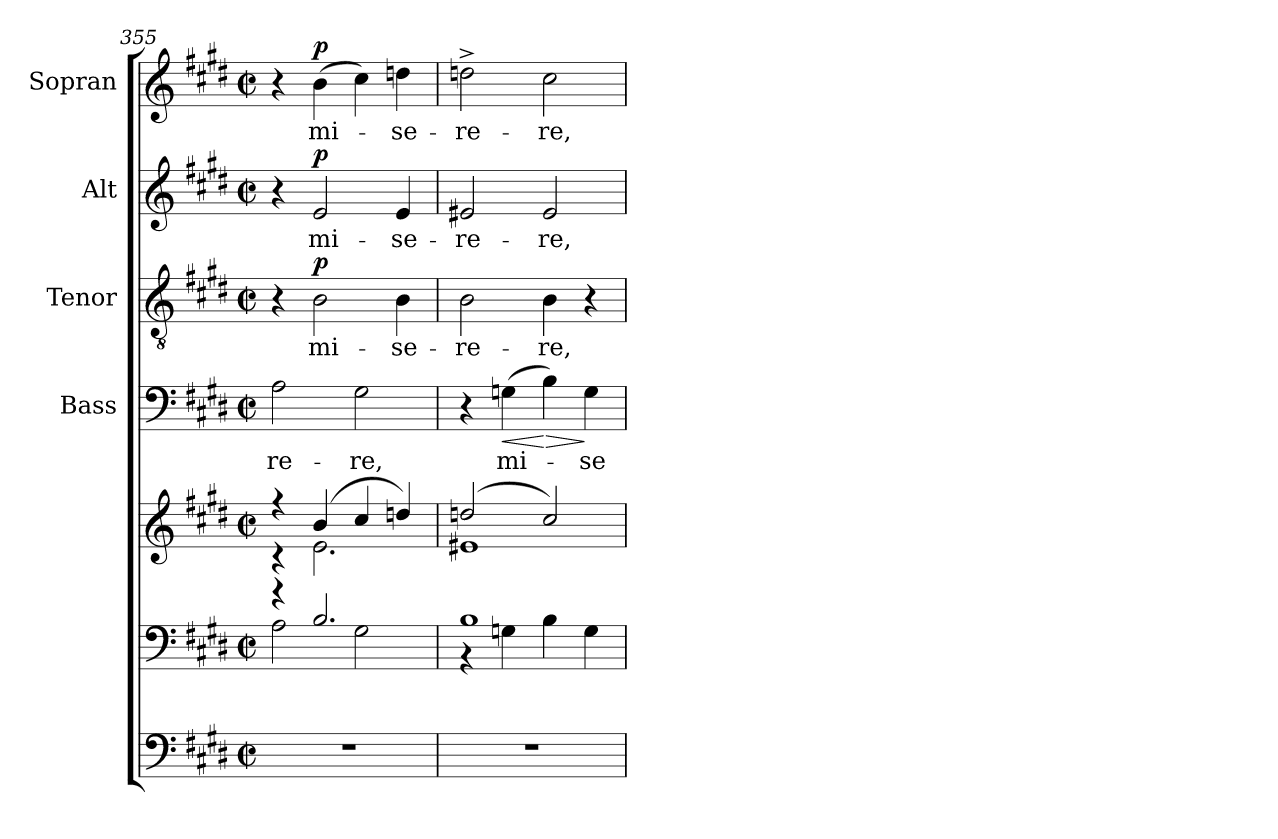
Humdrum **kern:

**kern	**kern	**kern	**kern	**text	**dynam	**kern	**text	**dynam	**kern	**text	**dynam	**kern	**text	**dynam
*part6	*part5	*part5	*part4	*part4	*part4	*part3	*part3	*part3	*part2	*part2	*part2	*part1	*part1	*part1
*staff7	*staff6	*staff5	*staff4	*staff4	*staff4	*staff3	*staff3	*staff3	*staff2	*staff2	*staff2	*staff1	*staff1	*staff1
*	*	*	*I"Bass	*	*	*I"Tenor	*	*	*I"Alt	*	*	*I"Sopran	*	*
*	*	*	*I'B.	*	*	*I'T.	*	*	*I'A.	*	*	*I'S.	*	*
*clefF4	*clefF4	*clefG2	*clefF4	*	*	*clefGv2	*	*	*clefG2	*	*	*clefG2	*	*
*ITrd7c12	*	*	*	*	*	*	*	*	*	*	*	*	*	*
*k[f#c#g#d#]	*k[f#c#g#d#]	*k[f#c#g#d#]	*k[f#c#g#d#]	*	*	*k[f#c#g#d#]	*	*	*k[f#c#g#d#]	*	*	*k[f#c#g#d#]	*	*
*E:	*E:	*E:	*E:	*	*	*E:	*	*	*E:	*	*	*E:	*	*
*M2/2	*M2/2	*M2/2	*M2/2	*	*	*M2/2	*	*	*M2/2	*	*	*M2/2	*	*
*met(c|)	*met(c|)	*met(c|)	*met(c|)	*	*	*met(c|)	*	*	*met(c|)	*	*	*met(c|)	*	*
=355	=355	=355	=355	=355	=355	=355	=355	=355	=355	=355	=355	=355	=355	=355
*	*^	*^	*	*	*	*	*	*	*	*	*	*	*	*
!	!	!	!	!	!	!LO:LY:b	!	!	!	!	!	!	!	!	!	!
1r	4rf	2A\	4r	4r	2A\	-re-	.	4r	.	.	4r	.	.	4r	.	.
!	!	!	!	!	!	!	!	!	!LO:LY:b	!LO:DY:a	!	!LO:LY:b	!LO:DY:a	!	!LO:LY:b	!LO:DY:a
.	2.B/	.	(>4b/	2.e\	.	.	.	2B\	mi-	p	2e/	mi-	p	(>4b\	mi-	p
!	!	!	!	!	!	!LO:LY:b	!	!	!	!	!	!	!	!	!	!
.	.	2G#\	4cc#/	.	2G#\	-re,	.	.	.	.	.	.	.	4cc#\)	.	.
!	!	!	!	!	!	!	!	!	!LO:LY:b	!	!	!LO:LY:b	!	!	!LO:LY:b	!
.	.	.	4ddn/)	.	.	.	.	4B\	-se-	.	4e/	-se-	.	4ddn\	-se-	.
=356	=356	=356	=356	=356	=356	=356	=356	=356	=356	=356	=356	=356	=356	=356	=356	=356
!	!	!	!	!	!	!	!	!	!LO:LY:b	!	!	!LO:LY:b	!	!	!LO:LY:b	!
1r	1B	4r	(>2ddn/	1e#X	4r	.	.	2B\	-re-	.	2e#X/	-re-	.	2ddn^>\	-re-	.
!	!	!	!	!	!	!LO:LY:b	!LO:HP:b	!	!	!	!	!	!	!	!	!
.	.	4Gn\	.	.	(>4Gn\	mi-	<	.	.	.	.	.	.	.	.	.
!	!	!	!	!	!	!	!LO:HP:n=1:b	!	!LO:LY:b	!	!	!LO:LY:b	!	!	!LO:LY:b	!
.	.	4B\	2cc#/)	.	4B\)	.	[ >	4B\	-re,	.	2e#/	-re,	.	2cc#\	-re,	.
!	!	!	!	!	!	!LO:LY:b	!	!	!	!	!	!	!	!	!	!
.	.	4G\	.	.	4G\	-se-	]	4r	.	.	.	.	.	.	.	.
*	*v	*v	*	*	*	*	*	*	*	*	*	*	*	*	*	*
*	*	*v	*v	*	*	*	*	*	*	*	*	*	*	*	*
=	=	=	=	=	=	=	=	=	=	=	=	=	=	=
*-	*-	*-	*-	*-	*-	*-	*-	*-	*-	*-	*-	*-	*-	*-
